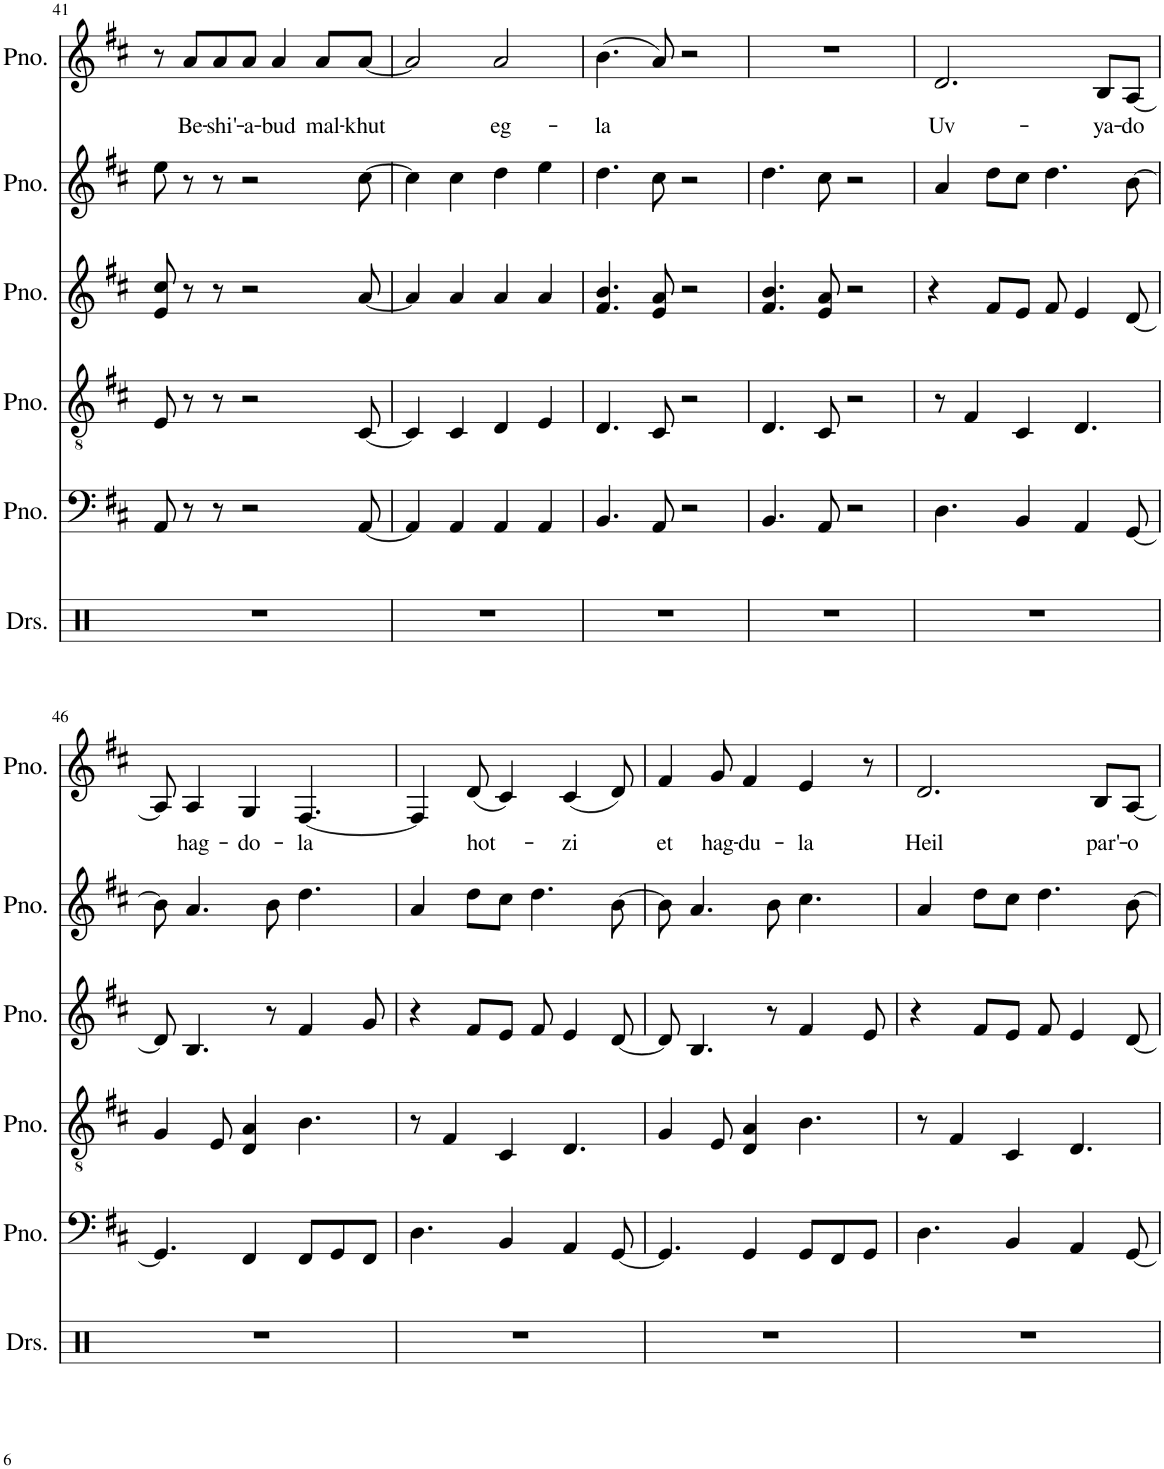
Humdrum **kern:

**kern	**kern	**kern	**kern	**kern	**kern	**text
*part6	*part5	*part4	*part3	*part2	*part1	*part1
*staff6	*staff5	*staff4	*staff3	*staff2	*staff1	*staff1
*I"Drumset	*I"Piano	*I"Piano	*I"Piano	*I"Piano	*I"Piano	*
*I'Drs.	*I'Pno.	*I'Pno.	*I'Pno.	*I'Pno.	*I'Pno.	*
!!LO:PB:g=z
*clefX	*clefF4	*clefGv2	*clefG2	*clefG2	*clefG2	*
*k[]	*k[f#c#]	*k[f#c#]	*k[f#c#]	*k[f#c#]	*k[f#c#]	*
*M4/4	*M4/4	*M4/4	*M4/4	*M4/4	*M4/4	*
=41	=41	=41	=41	=41	=41	=41
1r	8AA/	8E/	8e/ 8cc#/	8ee\	8r	.
!	!	!	!	!	!	!LO:LY:b
.	8r	8r	8r	8r	8a/L	Be-
!	!	!	!	!	!	!LO:LY:b
.	8r	8r	8r	8r	8a/	-shi'-
!	!	!	!	!	!	!LO:LY:b
.	2r	2r	2r	2r	8a/J	-a-
!	!	!	!	!	!	!LO:LY:b
.	.	.	.	.	4a/	-bud
!	!	!	!	!	!	!LO:LY:b
.	.	.	.	.	8a/L	mal-
!	!	!	!	!	!	!LO:LY:b
.	[8AA/	[8C#/	[8a/	[8cc#\	[8a/J	-khut
=42	=42	=42	=42	=42	=42	=42
1r	4AA/]	4C#/]	4a/]	4cc#\]	2a/]	.
.	4AA/	4C#/	4a/	4cc#\	.	.
!	!	!	!	!	!	!LO:LY:b
.	4AA/	4D/	4a/	4dd\	2a/	eg-
.	4AA/	4E/	4a/	4ee\	.	.
=43	=43	=43	=43	=43	=43	=43
!	!	!	!	!	!	!LO:LY:b
1r	4.BB/	4.D/	4.f#/ 4.b/	4.dd\	(4.b\	-la
.	8AA/	8C#/	8e/ 8a/	8cc#\	8a/)	.
.	2r	2r	2r	2r	2r	.
=44	=44	=44	=44	=44	=44	=44
1r	4.BB/	4.D/	4.f#/ 4.b/	4.dd\	1r	.
.	8AA/	8C#/	8e/ 8a/	8cc#\	.	.
.	2r	2r	2r	2r	.	.
=45	=45	=45	=45	=45	=45	=45
!	!	!	!	!	!	!LO:LY:b
1r	4.D\	8r	4r	4a/	2.d/	Uv-
.	.	4F#/	.	.	.	.
.	.	.	8f#/L	8dd\L	.	.
.	4BB/	4C#/	8e/J	8cc#\J	.	.
.	.	.	8f#/	4.dd\	.	.
.	4AA/	4.D/	4e/	.	.	.
!	!	!	!	!	!	!LO:LY:b
.	.	.	.	.	8B/L	-ya-
!	!	!	!	!	!	!LO:LY:b
.	[8GG/	.	[8d/	[8b\	[8A/J	-do
!!LO:LB:g=z
=46	=46	=46	=46	=46	=46	=46
1r	4.GG/]	4G/	8d/]	8b\]	8A/]	.
!	!	!	!	!	!	!LO:LY:b
.	.	.	4.B/	4.a/	4A/	hag-
.	.	8E/	.	.	.	.
!	!	!	!	!	!	!LO:LY:b
.	4FF#/	4D/ 4A/	.	.	4G/	-do-
.	.	.	8r	8b\	.	.
!	!	!	!	!	!	!LO:LY:b
.	8FF#/L	4.B\	4f#/	4.dd\	[4.F#/	-la
.	8GG/	.	.	.	.	.
.	8FF#/J	.	8g/	.	.	.
=47	=47	=47	=47	=47	=47	=47
1r	4.D\	8r	4r	4a/	4F#/]	.
.	.	4F#/	.	.	.	.
!	!	!	!	!	!	!LO:LY:b
.	.	.	8f#/L	8dd\L	(8d/	hot-
.	4BB/	4C#/	8e/J	8cc#\J	4c#/)	.
.	.	.	8f#/	4.dd\	.	.
!	!	!	!	!	!	!LO:LY:b
.	4AA/	4.D/	4e/	.	(4c#/	-zi
.	[8GG/	.	[8d/	[8b\	8d/)	.
=48	=48	=48	=48	=48	=48	=48
!	!	!	!	!	!	!LO:LY:b
1r	4.GG/]	4G/	8d/]	8b\]	4f#/	et
.	.	.	4.B/	4.a/	.	.
!	!	!	!	!	!	!LO:LY:b
.	.	8E/	.	.	8g/	hag-
!	!	!	!	!	!	!LO:LY:b
.	4GG/	4D/ 4A/	.	.	4f#/	-du-
.	.	.	8r	8b\	.	.
!	!	!	!	!	!	!LO:LY:b
.	8GG/L	4.B\	4f#/	4.cc#\	4e/	-la
.	8FF#/	.	.	.	.	.
.	8GG/J	.	8e/	.	8r	.
=49	=49	=49	=49	=49	=49	=49
!	!	!	!	!	!	!LO:LY:b
1r	4.D\	8r	4r	4a/	2.d/	Heil
.	.	4F#/	.	.	.	.
.	.	.	8f#/L	8dd\L	.	.
.	4BB/	4C#/	8e/J	8cc#\J	.	.
.	.	.	8f#/	4.dd\	.	.
.	4AA/	4.D/	4e/	.	.	.
!	!	!	!	!	!	!LO:LY:b
.	.	.	.	.	8B/L	par'-
!	!	!	!	!	!	!LO:LY:b
.	[8GG/	.	[8d/	[8b\	[8A/J	-o
=	=	=	=	=	=	=
*-	*-	*-	*-	*-	*-	*-
